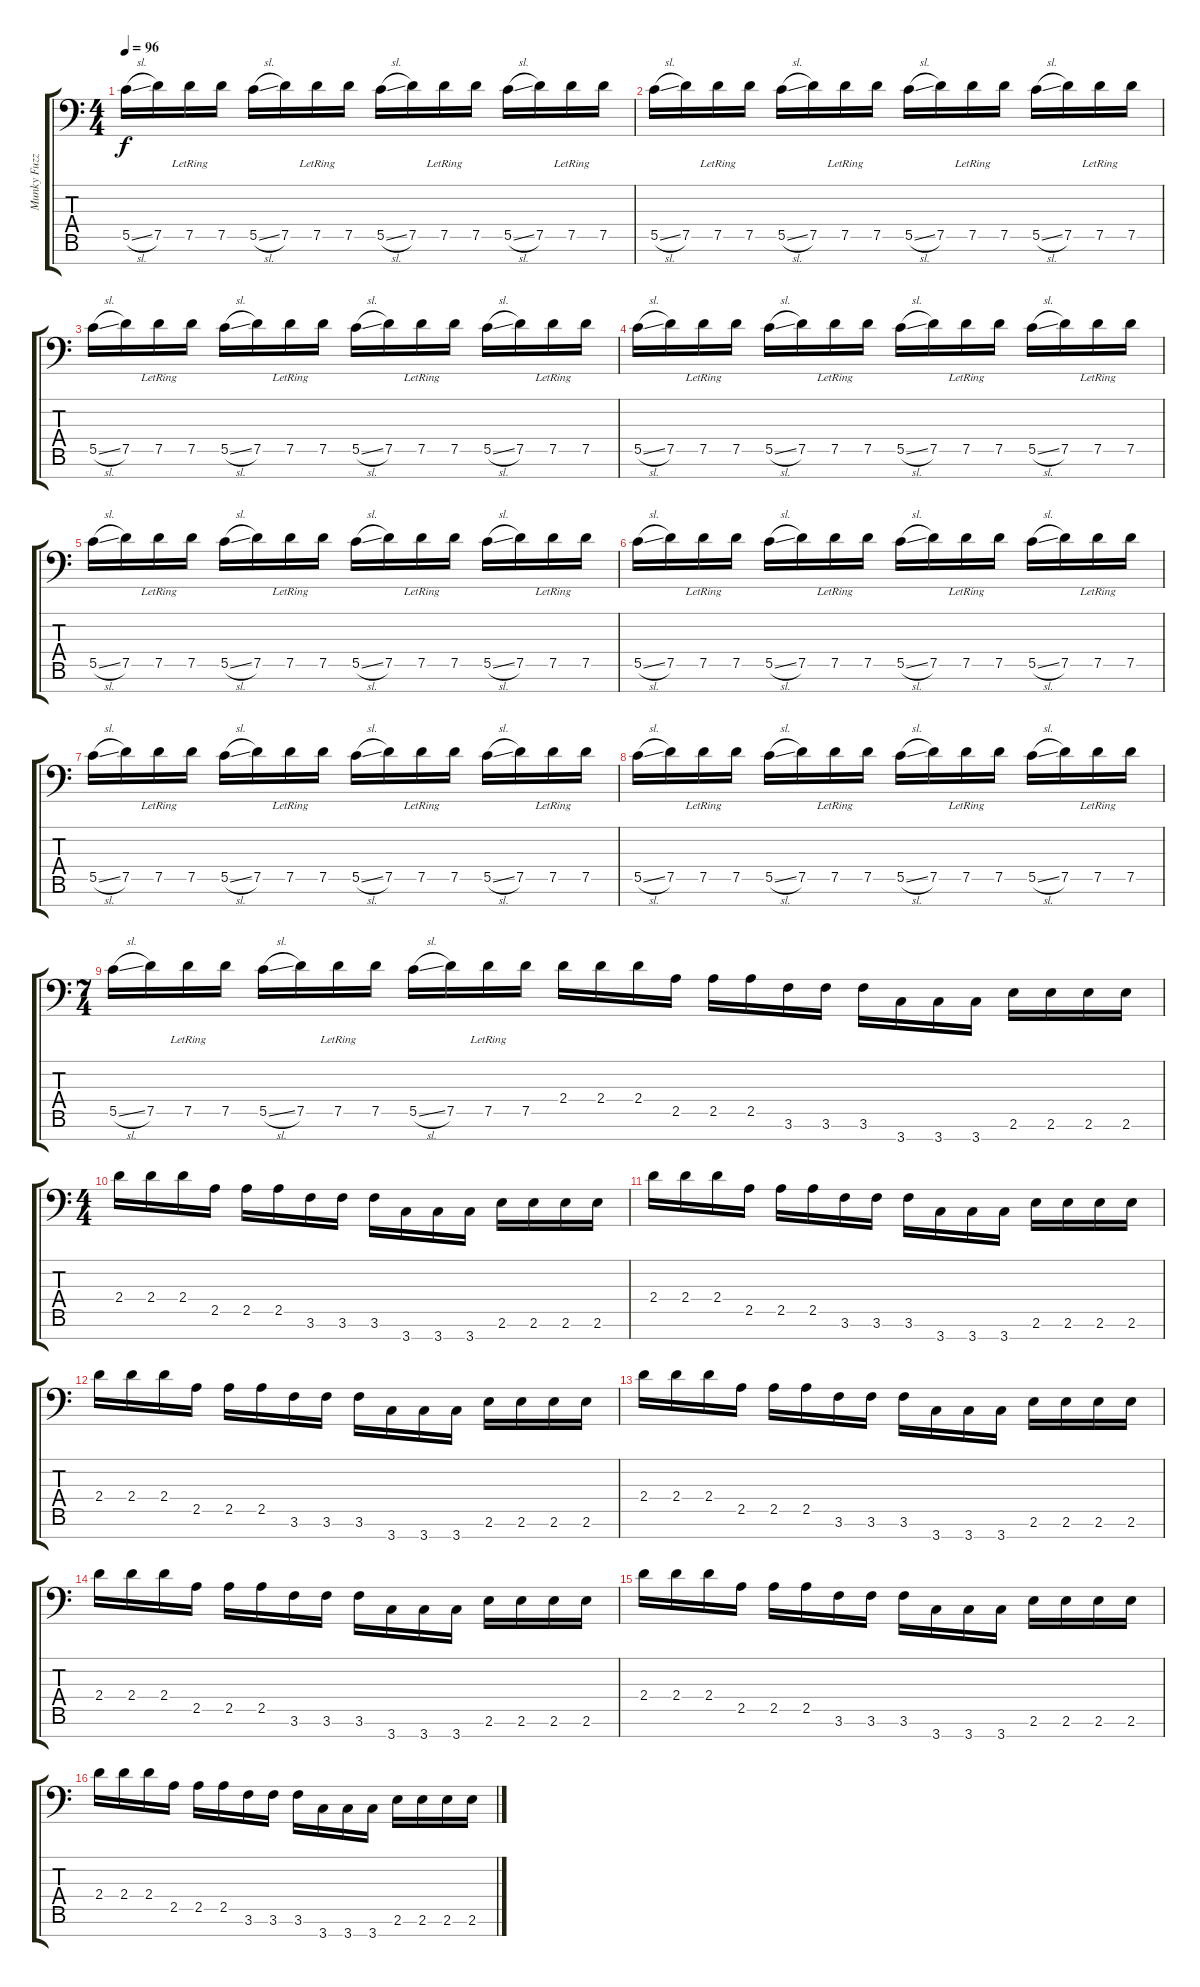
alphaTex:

\track ("Munky Fuzz" "Munky Fuzz") {instrument overdrivenguitar}
\staff {score tabs}
\tuning (D4 A3 F3 C3 G2 D2 A1) {hide}
\ts (4 4)
\tempo 96
\clef f4
\ks c
5.5{sl}.16{dy f instrument overdrivenguitar} 7.5.16 7.5{lr}.16 7.5.16 5.5{sl}.16 7.5.16 7.5{lr}.16 7.5.16 5.5{sl}.16 7.5.16 7.5{lr}.16 7.5.16 5.5{sl}.16 7.5.16 7.5{lr}.16 7.5.16 |
5.5{sl}.16 7.5.16 7.5{lr}.16 7.5.16 5.5{sl}.16 7.5.16 7.5{lr}.16 7.5.16 5.5{sl}.16 7.5.16 7.5{lr}.16 7.5.16 5.5{sl}.16 7.5.16 7.5{lr}.16 7.5.16 |
5.5{sl}.16 7.5.16 7.5{lr}.16 7.5.16 5.5{sl}.16 7.5.16 7.5{lr}.16 7.5.16 5.5{sl}.16 7.5.16 7.5{lr}.16 7.5.16 5.5{sl}.16 7.5.16 7.5{lr}.16 7.5.16 |
5.5{sl}.16 7.5.16 7.5{lr}.16 7.5.16 5.5{sl}.16 7.5.16 7.5{lr}.16 7.5.16 5.5{sl}.16 7.5.16 7.5{lr}.16 7.5.16 5.5{sl}.16 7.5.16 7.5{lr}.16 7.5.16 |
5.5{sl}.16 7.5.16 7.5{lr}.16 7.5.16 5.5{sl}.16 7.5.16 7.5{lr}.16 7.5.16 5.5{sl}.16 7.5.16 7.5{lr}.16 7.5.16 5.5{sl}.16 7.5.16 7.5{lr}.16 7.5.16 |
5.5{sl}.16 7.5.16 7.5{lr}.16 7.5.16 5.5{sl}.16 7.5.16 7.5{lr}.16 7.5.16 5.5{sl}.16 7.5.16 7.5{lr}.16 7.5.16 5.5{sl}.16 7.5.16 7.5{lr}.16 7.5.16 |
5.5{sl}.16 7.5.16 7.5{lr}.16 7.5.16 5.5{sl}.16 7.5.16 7.5{lr}.16 7.5.16 5.5{sl}.16 7.5.16 7.5{lr}.16 7.5.16 5.5{sl}.16 7.5.16 7.5{lr}.16 7.5.16 |
5.5{sl}.16 7.5.16 7.5{lr}.16 7.5.16 5.5{sl}.16 7.5.16 7.5{lr}.16 7.5.16 5.5{sl}.16 7.5.16 7.5{lr}.16 7.5.16 5.5{sl}.16 7.5.16 7.5{lr}.16 7.5.16 |
\ts (7 4)
5.5{sl}.16 7.5.16 7.5{lr}.16 7.5.16 5.5{sl}.16 7.5.16 7.5{lr}.16 7.5.16 5.5{sl}.16 7.5.16 7.5{lr}.16 7.5.16 2.4.16 2.4.16 2.4.16 2.5.16 2.5.16 2.5.16 3.6.16 3.6.16 3.6.16 3.7.16 3.7.16 3.7.16 2.6.16 2.6.16 2.6.16 2.6.16 |
\ts (4 4)
2.4.16 2.4.16 2.4.16 2.5.16 2.5.16 2.5.16 3.6.16 3.6.16 3.6.16 3.7.16 3.7.16 3.7.16 2.6.16 2.6.16 2.6.16 2.6.16 |
2.4.16 2.4.16 2.4.16 2.5.16 2.5.16 2.5.16 3.6.16 3.6.16 3.6.16 3.7.16 3.7.16 3.7.16 2.6.16 2.6.16 2.6.16 2.6.16 |
2.4.16 2.4.16 2.4.16 2.5.16 2.5.16 2.5.16 3.6.16 3.6.16 3.6.16 3.7.16 3.7.16 3.7.16 2.6.16 2.6.16 2.6.16 2.6.16 |
2.4.16 2.4.16 2.4.16 2.5.16 2.5.16 2.5.16 3.6.16 3.6.16 3.6.16 3.7.16 3.7.16 3.7.16 2.6.16 2.6.16 2.6.16 2.6.16 |
2.4.16 2.4.16 2.4.16 2.5.16 2.5.16 2.5.16 3.6.16 3.6.16 3.6.16 3.7.16 3.7.16 3.7.16 2.6.16 2.6.16 2.6.16 2.6.16 |
2.4.16 2.4.16 2.4.16 2.5.16 2.5.16 2.5.16 3.6.16 3.6.16 3.6.16 3.7.16 3.7.16 3.7.16 2.6.16 2.6.16 2.6.16 2.6.16 |
2.4.16 2.4.16 2.4.16 2.5.16 2.5.16 2.5.16 3.6.16 3.6.16 3.6.16 3.7.16 3.7.16 3.7.16 2.6.16 2.6.16 2.6.16 2.6.16
